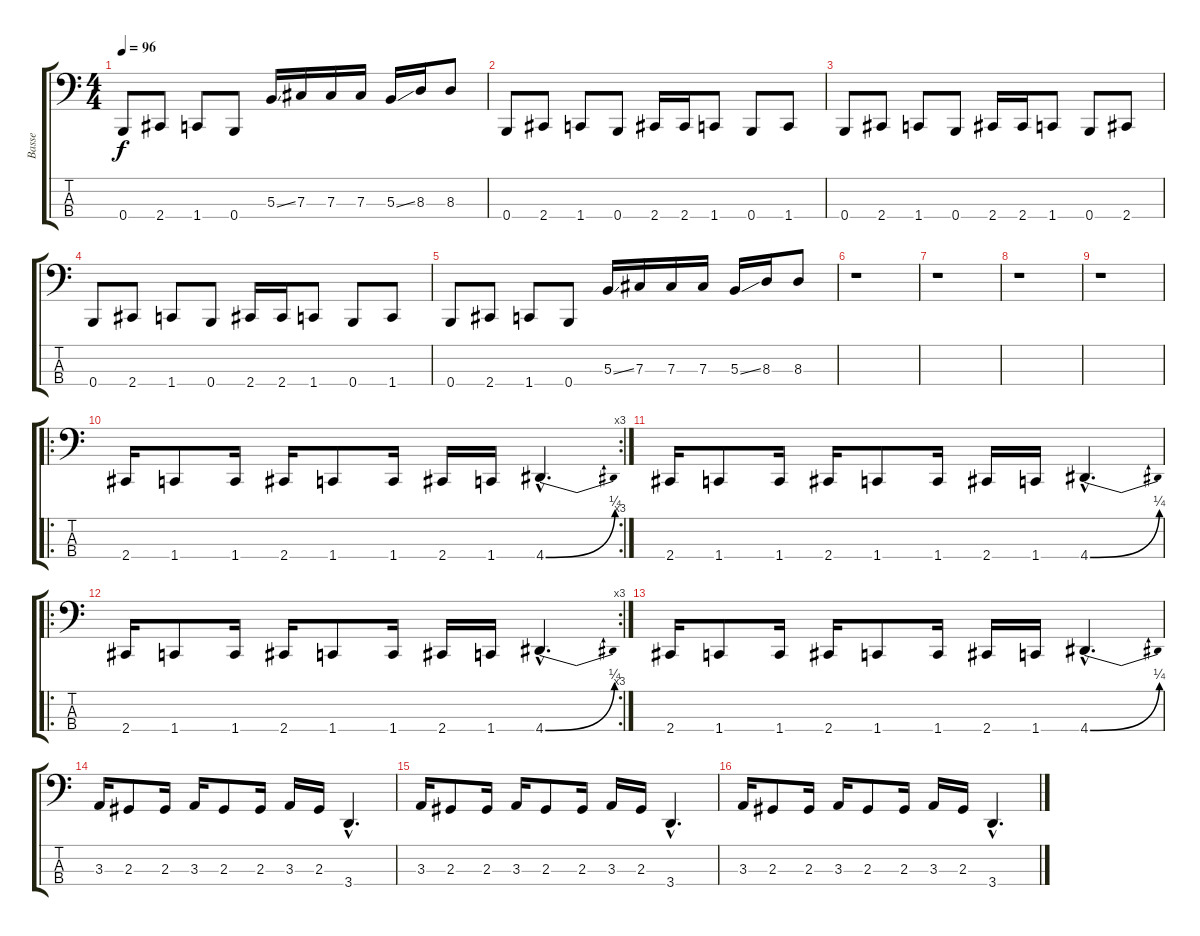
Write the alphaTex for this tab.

\track ("Basse" "Basse") {instrument electricbasspick}
\staff {score tabs}
\tuning (E2 B1 Gb1 B0) {hide}
\ts (4 4)
\tempo 96
\clef f4
\ks c
0.4.8{dy f} 2.4.8 1.4.8 0.4.8 5.3{ss}.16 7.3.16 7.3.16 7.3.16 5.3{ss}.16 8.3.16 8.3.8 |
0.4.8 2.4.8 1.4.8 0.4.8 2.4.16 2.4.16 1.4.8 0.4.8 1.4.8 |
0.4.8 2.4.8 1.4.8 0.4.8 2.4.16 2.4.16 1.4.8 0.4.8 2.4.8 |
0.4.8 2.4.8 1.4.8 0.4.8 2.4.16 2.4.16 1.4.8 0.4.8 1.4.8 |
0.4.8 2.4.8 1.4.8 0.4.8 5.3{ss}.16 7.3.16 7.3.16 7.3.16 5.3{ss}.16 8.3.16 8.3.8 |
r.1 |
r.1 |
r.1 |
r.1 |
\ro
\rc 3
2.4.16 1.4.8 1.4.16 2.4.16 1.4.8 1.4.16 2.4.16 1.4.16 4.4{be (bend 0 0 60 1) hac}.4{d} |
2.4.16 1.4.8 1.4.16 2.4.16 1.4.8 1.4.16 2.4.16 1.4.16 4.4{be (bend 0 0 60 1) hac}.4{d} |
\ro
\rc 3
2.4.16 1.4.8 1.4.16 2.4.16 1.4.8 1.4.16 2.4.16 1.4.16 4.4{be (bend 0 0 60 1) hac}.4{d} |
2.4.16 1.4.8 1.4.16 2.4.16 1.4.8 1.4.16 2.4.16 1.4.16 4.4{be (bend 0 0 60 1) hac}.4{d} |
3.3.16 2.3.8 2.3.16 3.3.16 2.3.8 2.3.16 3.3.16 2.3.16 3.4{hac}.4{d} |
3.3.16 2.3.8 2.3.16 3.3.16 2.3.8 2.3.16 3.3.16 2.3.16 3.4{hac}.4{d} |
3.3.16 2.3.8 2.3.16 3.3.16 2.3.8 2.3.16 3.3.16 2.3.16 3.4{hac}.4{d}
